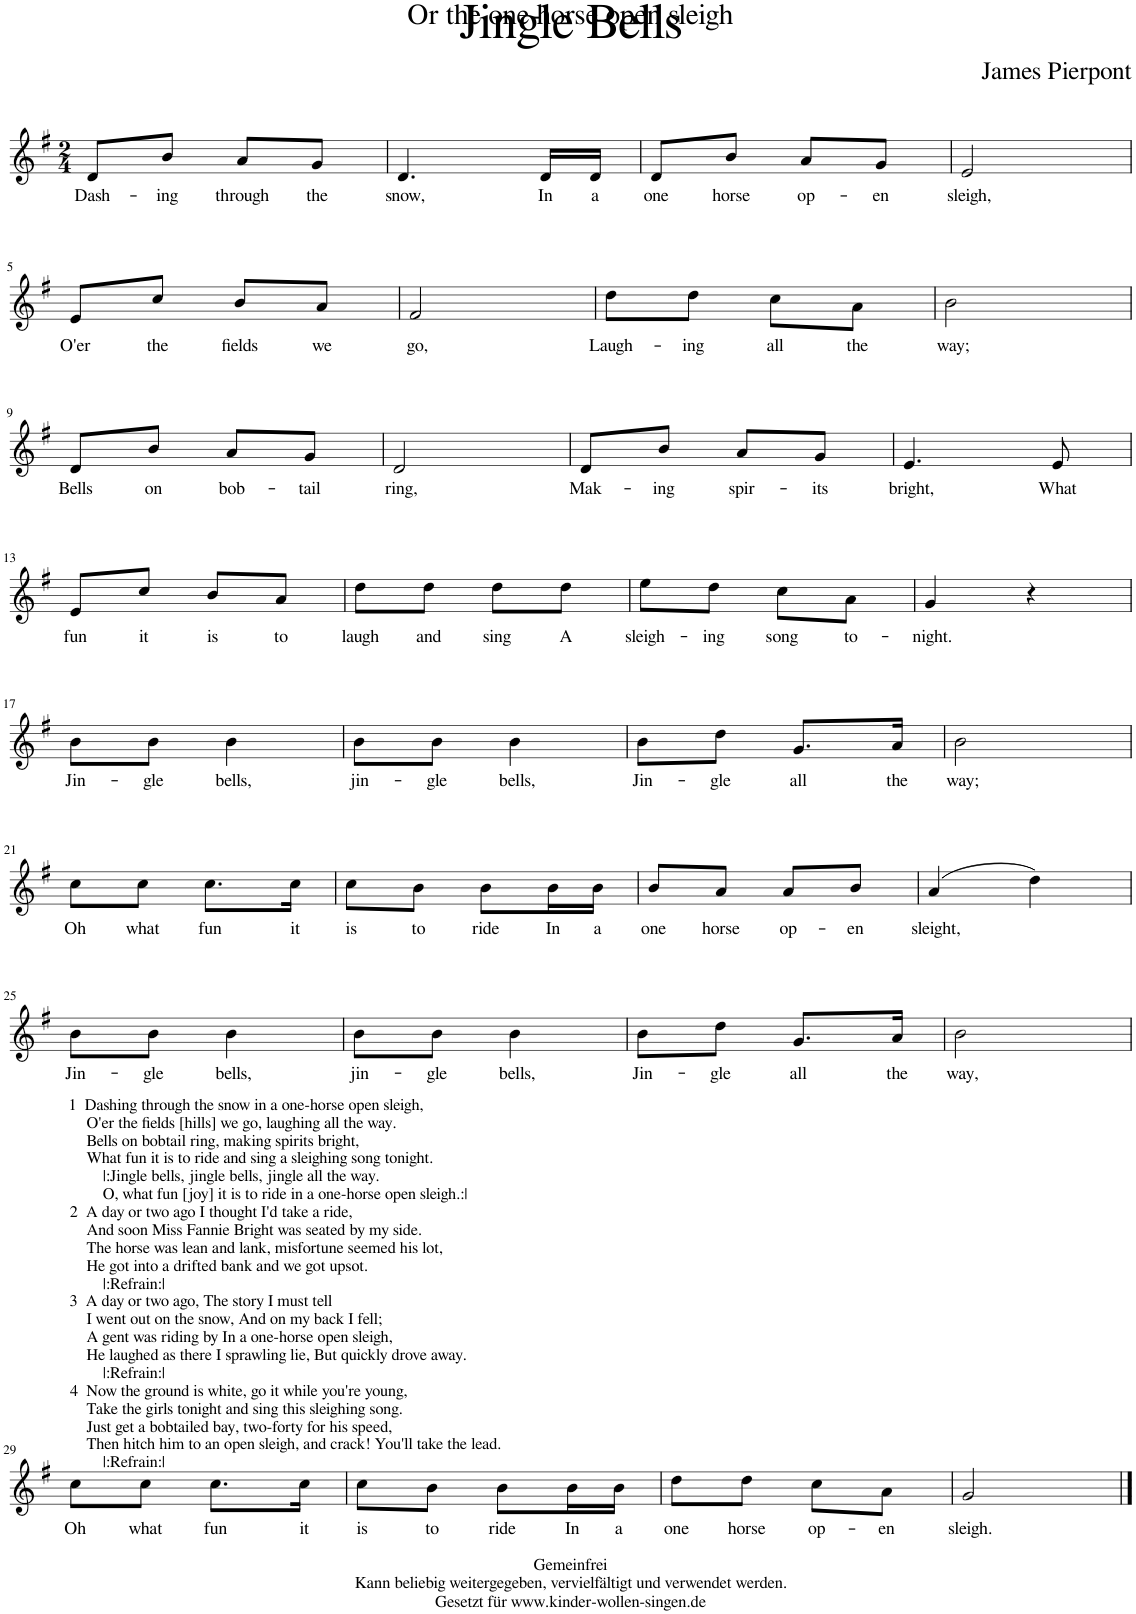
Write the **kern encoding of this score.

**kern	**text
*part1	*part1
*staff1	*staff1
*I"Voice	*
*clefG2	*
*k[f#]	*
*M2/4	*
=1	=1
!	!LO:LY:b
8d/L	Dash-
!	!LO:LY:b
8b/J	-ing
!	!LO:LY:b
8a/L	through
!	!LO:LY:b
8g/J	the
=2	=2
!	!LO:LY:b
4.d/	snow,
!	!LO:LY:b
16d/LL	In
!	!LO:LY:b
16d/JJ	a
=3	=3
!	!LO:LY:b
8d/L	one
!	!LO:LY:b
8b/J	horse
!	!LO:LY:b
8a/L	op-
!	!LO:LY:b
8g/J	-en
=4	=4
!	!LO:LY:b
2e/	sleigh,
!!LO:LB:g=z
=5	=5
!	!LO:LY:b
8e/L	O'er
!	!LO:LY:b
8cc/J	the
!	!LO:LY:b
8b/L	fields
!	!LO:LY:b
8a/J	we
=6	=6
!	!LO:LY:b
2f#/	go,
=7	=7
!	!LO:LY:b
8dd\L	Laugh-
!	!LO:LY:b
8dd\J	-ing
!	!LO:LY:b
8cc\L	all
!	!LO:LY:b
8a\J	the
=8	=8
!	!LO:LY:b
2b\	way;
!!LO:LB:g=z
=9	=9
!	!LO:LY:b
8d/L	Bells
!	!LO:LY:b
8b/J	on
!	!LO:LY:b
8a/L	bob-
!	!LO:LY:b
8g/J	-tail
=10	=10
!	!LO:LY:b
2d/	ring,
=11	=11
!	!LO:LY:b
8d/L	Mak-
!	!LO:LY:b
8b/J	-ing
!	!LO:LY:b
8a/L	spir-
!	!LO:LY:b
8g/J	-its
=12	=12
!	!LO:LY:b
4.e/	bright,
!	!LO:LY:b
8e/	What
!!LO:LB:g=z
=13	=13
!	!LO:LY:b
8e/L	fun
!	!LO:LY:b
8cc/J	it
!	!LO:LY:b
8b/L	is
!	!LO:LY:b
8a/J	to
=14	=14
!	!LO:LY:b
8dd\L	laugh
!	!LO:LY:b
8dd\J	and
!	!LO:LY:b
8dd\L	sing
!	!LO:LY:b
8dd\J	A
=15	=15
!	!LO:LY:b
8ee\L	sleigh-
!	!LO:LY:b
8dd\J	-ing
!	!LO:LY:b
8cc\L	song
!	!LO:LY:b
8a\J	to-
=16	=16
!	!LO:LY:b
4g/	-night.
4r	.
!!LO:LB:g=z
=17	=17
!	!LO:LY:b
8b\L	Jin-
!	!LO:LY:b
8b\J	-gle
!	!LO:LY:b
4b\	bells,
=18	=18
!	!LO:LY:b
8b\L	jin-
!	!LO:LY:b
8b\J	-gle
!	!LO:LY:b
4b\	bells,
=19	=19
!	!LO:LY:b
8b\L	Jin-
!	!LO:LY:b
8dd\J	-gle
!	!LO:LY:b
8.g/L	all
!	!LO:LY:b
16a/Jk	the
=20	=20
!	!LO:LY:b
2b\	way;
!!LO:LB:g=z
=21	=21
!	!LO:LY:b
8cc\L	Oh
!	!LO:LY:b
8cc\J	what
!	!LO:LY:b
8.cc\L	fun
!	!LO:LY:b
16cc\Jk	it
=22	=22
!	!LO:LY:b
8cc\L	is
!	!LO:LY:b
8b\J	to
!	!LO:LY:b
8b\L	ride
!	!LO:LY:b
16b\L	In
!	!LO:LY:b
16b\JJ	a
=23	=23
!	!LO:LY:b
8b/L	one
!	!LO:LY:b
8a/J	horse
!	!LO:LY:b
8a/L	op-
!	!LO:LY:b
8b/J	-en
=24	=24
!	!LO:LY:b
(4a/	sleight,
4dd\)	.
!!LO:LB:g=z
=25	=25
!	!LO:LY:b
8b\L	Jin-
!	!LO:LY:b
8b\J	-gle
!	!LO:LY:b
4b\	bells,
=26	=26
!	!LO:LY:b
8b\L	jin-
!	!LO:LY:b
8b\J	-gle
!	!LO:LY:b
4b\	bells,
=27	=27
!	!LO:LY:b
8b\L	Jin-
!	!LO:LY:b
8dd\J	-gle
!	!LO:LY:b
8.g/L	all
!	!LO:LY:b
16a/Jk	the
=28	=28
!	!LO:LY:b
2b\	way,
!!LO:LB:g=z
=29	=29
!LO:TX:a:t=1  Dashing through the snow in a one-horse open sleigh,	!
!LO:TX:a:t=O'er the fields [hills] we go, laughing all the way.	!
!LO:TX:a:t=Bells on bobtail ring, making spirits bright,	!
!LO:TX:a:t=What fun it is to ride and sing a sleighing song tonight.	!
!LO:TX:a:t=|&colon;Jingle bells, jingle bells, jingle all the way.	!
!LO:TX:a:t=O, what fun [joy] it is to ride in a one-horse open sleigh.&colon;|	!
!LO:TX:a:t=2  A day or two ago I thought I'd take a ride,	!
!LO:TX:a:t=And soon Miss Fannie Bright was seated by my side.	!
!LO:TX:a:t=The horse was lean and lank, misfortune seemed his lot,	!
!LO:TX:a:t=He got into a drifted bank and we got upsot.	!
!LO:TX:a:t=|&colon;Refrain&colon;|	!
!LO:TX:a:t=3  A day or two ago, The story I must tell	!
!LO:TX:a:t=I went out on the snow, And on my back I fell;	!
!LO:TX:a:t=A gent was riding by In a one-horse open sleigh,	!
!LO:TX:a:t=He laughed as there I sprawling lie, But quickly drove away.	!
!LO:TX:a:t=|&colon;Refrain&colon;|	!
!LO:TX:a:t=4  Now the ground is white, go it while you're young,	!
!LO:TX:a:t=Take the girls tonight and sing this sleighing song.	!
!LO:TX:a:t=Just get a bobtailed bay, two-forty for his speed,	!
!LO:TX:a:t=Then hitch him to an open sleigh, and crack! You'll take the lead.	!
!LO:TX:a:t=|&colon;Refrain&colon;|	!
!	!LO:LY:b
8cc\L	Oh
!	!LO:LY:b
8cc\J	what
!	!LO:LY:b
8.cc\L	fun
!	!LO:LY:b
16cc\Jk	it
=30	=30
!	!LO:LY:b
8cc\L	is
!	!LO:LY:b
8b\J	to
!	!LO:LY:b
8b\L	ride
!	!LO:LY:b
16b\L	In
!	!LO:LY:b
16b\JJ	a
=31	=31
!	!LO:LY:b
8dd\L	one
!	!LO:LY:b
8dd\J	horse
!	!LO:LY:b
8cc\L	op-
!	!LO:LY:b
8a\J	-en
=32	=32
!	!LO:LY:b
2g/	sleigh.
==	==
*-	*-
